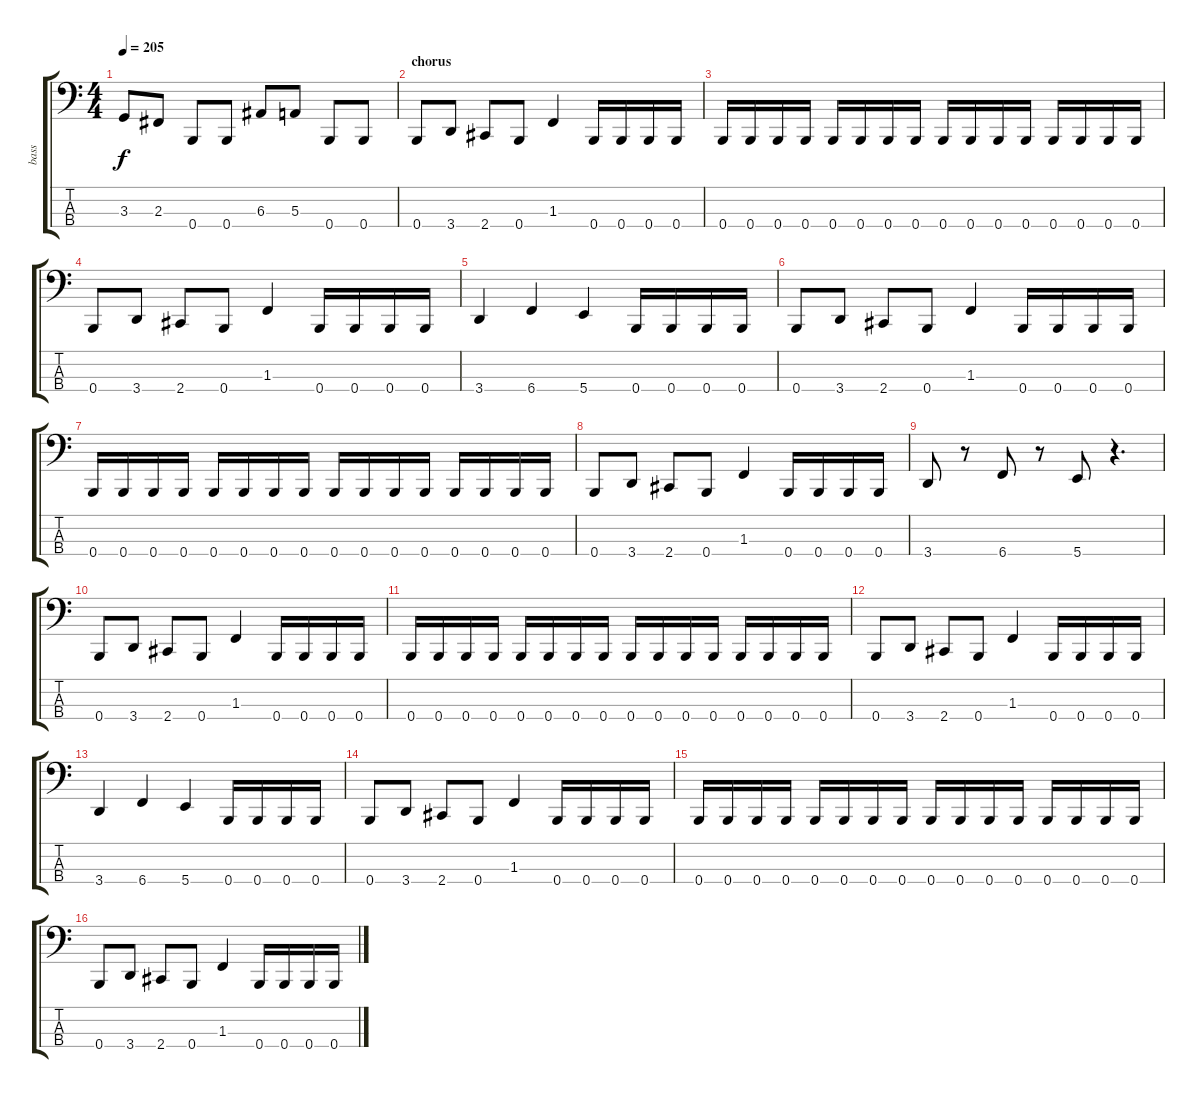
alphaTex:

\track ("bass" "bass") {instrument electricbasspick}
\staff {score tabs}
\tuning (D2 A1 E1 B0) {hide}
\ts (4 4)
\tempo 205
\clef f4
\ks c
3.3.8{dy f} 2.3.8 0.4.8 0.4.8 6.3.8 5.3.8 0.4.8 0.4.8 |
\section ("" "chorus")
0.4.8 3.4.8 2.4.8 0.4.8 1.3.4 0.4.16 0.4.16 0.4.16 0.4.16 |
0.4.16 0.4.16 0.4.16 0.4.16 0.4.16 0.4.16 0.4.16 0.4.16 0.4.16 0.4.16 0.4.16 0.4.16 0.4.16 0.4.16 0.4.16 0.4.16 |
0.4.8 3.4.8 2.4.8 0.4.8 1.3.4 0.4.16 0.4.16 0.4.16 0.4.16 |
3.4.4 6.4.4 5.4.4 0.4.16 0.4.16 0.4.16 0.4.16 |
0.4.8 3.4.8 2.4.8 0.4.8 1.3.4 0.4.16 0.4.16 0.4.16 0.4.16 |
0.4.16 0.4.16 0.4.16 0.4.16 0.4.16 0.4.16 0.4.16 0.4.16 0.4.16 0.4.16 0.4.16 0.4.16 0.4.16 0.4.16 0.4.16 0.4.16 |
0.4.8 3.4.8 2.4.8 0.4.8 1.3.4 0.4.16 0.4.16 0.4.16 0.4.16 |
3.4.8 r.8 6.4.8 r.8 5.4.8 r.4{d} |
0.4.8 3.4.8 2.4.8 0.4.8 1.3.4 0.4.16 0.4.16 0.4.16 0.4.16 |
0.4.16 0.4.16 0.4.16 0.4.16 0.4.16 0.4.16 0.4.16 0.4.16 0.4.16 0.4.16 0.4.16 0.4.16 0.4.16 0.4.16 0.4.16 0.4.16 |
0.4.8 3.4.8 2.4.8 0.4.8 1.3.4 0.4.16 0.4.16 0.4.16 0.4.16 |
3.4.4 6.4.4 5.4.4 0.4.16 0.4.16 0.4.16 0.4.16 |
0.4.8 3.4.8 2.4.8 0.4.8 1.3.4 0.4.16 0.4.16 0.4.16 0.4.16 |
0.4.16 0.4.16 0.4.16 0.4.16 0.4.16 0.4.16 0.4.16 0.4.16 0.4.16 0.4.16 0.4.16 0.4.16 0.4.16 0.4.16 0.4.16 0.4.16 |
0.4.8 3.4.8 2.4.8 0.4.8 1.3.4 0.4.16 0.4.16 0.4.16 0.4.16
